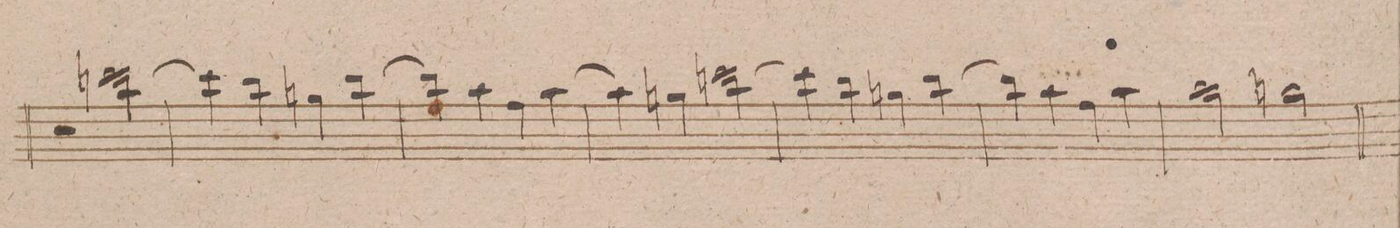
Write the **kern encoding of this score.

**kern	**dynam
*I"Flauto 2do	*
*clefG2	*
*k[f#c#g#d#]	*
*met(c)	*
*M4/4	*
2r	.
[2cccn\	.
=31	=31
4ccc\]	.
4bb\	.
4ggn\	.
[4bb\	.
=32	=32
4bb\]	.
4aa\	.
4ff#\	.
[4aa\	.
=33	=33
4aa\]	.
4ggn\	.
[2cccn\	.
=34	=34
4ccc\]	.
4bb\	.
4ggn\	.
[4bb\	.
=35	=35
4bb\]	.
4aa\	.
4ff#\	.
4aa\	.
=36	=36
2aa\	.
2ggn\	.
=37	=37
*-	*-
